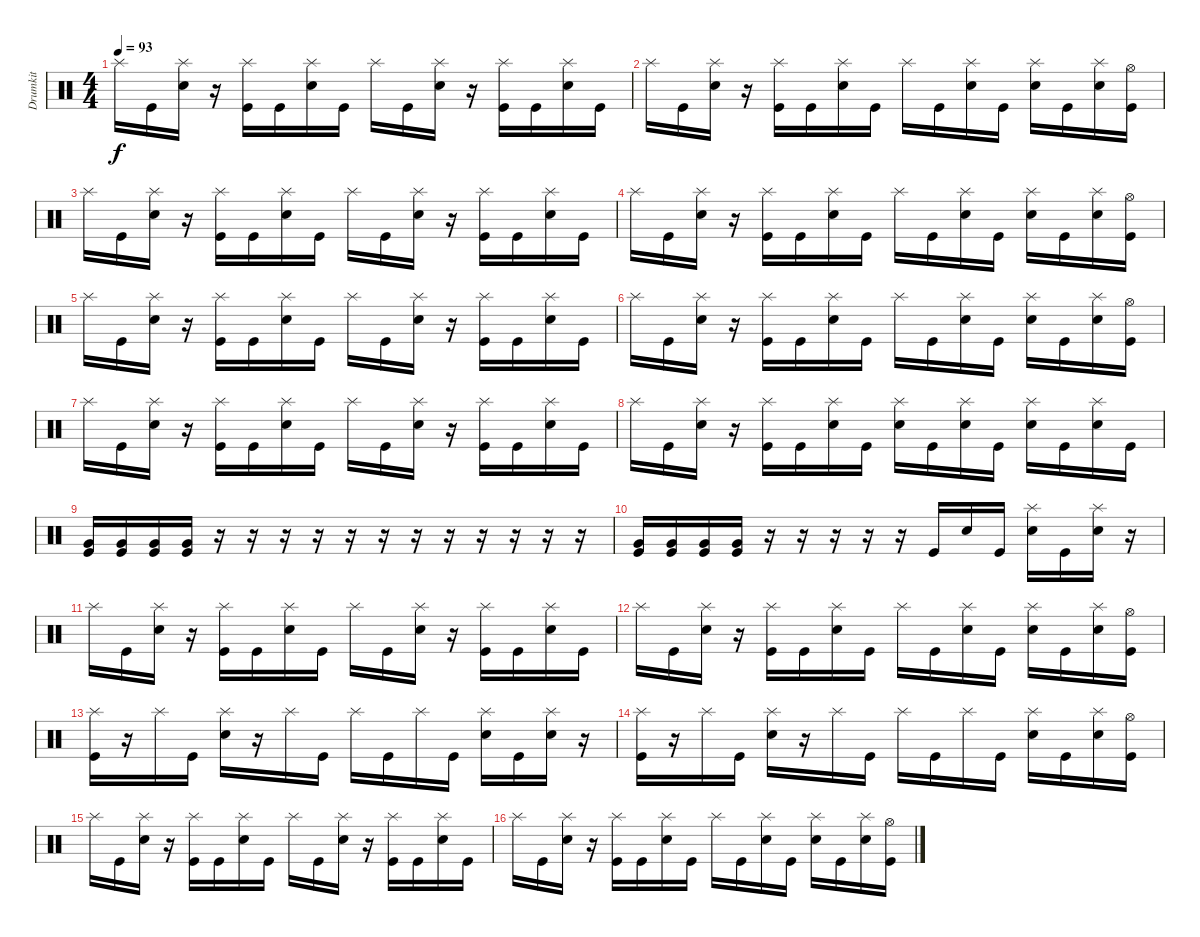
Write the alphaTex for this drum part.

\track ("Drumkit" "Drumkit") {instrument percussion}
\staff {score}
\articulation defaults
\ts (4 4)
\tempo 93
\clef neutral
\ks c "Splash (hit)".16{dy f} "Kick (hit)".16
("Splash (hit)" "Snare (hit) 2").16 r.16 ("Splash (hit)" "Kick (hit)").16 "Kick (hit)".16 ("Splash (hit)" "Snare (hit) 2").16 "Kick (hit)".16 "Splash (hit)".16 "Kick (hit)".16 ("Splash (hit)" "Snare (hit) 2").16 r.16 ("Splash (hit)" "Kick (hit)").16 "Kick (hit)".16 ("Splash (hit)" "Snare (hit) 2").16 "Kick (hit)".16 |
"Splash (hit)".16 "Kick (hit)".16 ("Splash (hit)" "Snare (hit) 2").16 r.16 ("Splash (hit)" "Kick (hit)").16 "Kick (hit)".16 ("Splash (hit)" "Snare (hit) 2").16 "Kick (hit)".16 "Splash (hit)".16 "Kick (hit)".16 ("Splash (hit)" "Snare (hit) 2").16 "Kick (hit)".16 ("Splash (hit)" "Snare (hit) 2").16 "Kick (hit)".16 ("Splash (hit)" "Snare (hit) 2").16 ("Hi-Hat (open)" "Kick (hit)").16 |
"Splash (hit)".16 "Kick (hit)".16 ("Splash (hit)" "Snare (hit) 2").16 r.16 ("Splash (hit)" "Kick (hit)").16 "Kick (hit)".16 ("Splash (hit)" "Snare (hit) 2").16 "Kick (hit)".16 "Splash (hit)".16 "Kick (hit)".16 ("Splash (hit)" "Snare (hit) 2").16 r.16 ("Splash (hit)" "Kick (hit)").16 "Kick (hit)".16 ("Splash (hit)" "Snare (hit) 2").16 "Kick (hit)".16 |
"Splash (hit)".16 "Kick (hit)".16 ("Splash (hit)" "Snare (hit) 2").16 r.16 ("Splash (hit)" "Kick (hit)").16 "Kick (hit)".16 ("Splash (hit)" "Snare (hit) 2").16 "Kick (hit)".16 "Splash (hit)".16 "Kick (hit)".16 ("Splash (hit)" "Snare (hit) 2").16 "Kick (hit)".16 ("Splash (hit)" "Snare (hit) 2").16 "Kick (hit)".16 ("Splash (hit)" "Snare (hit) 2").16 ("Hi-Hat (open)" "Kick (hit)").16 |
"Splash (hit)".16 "Kick (hit)".16 ("Splash (hit)" "Snare (hit) 2").16 r.16 ("Splash (hit)" "Kick (hit)").16 "Kick (hit)".16 ("Splash (hit)" "Snare (hit) 2").16 "Kick (hit)".16 "Splash (hit)".16 "Kick (hit)".16 ("Splash (hit)" "Snare (hit) 2").16 r.16 ("Splash (hit)" "Kick (hit)").16 "Kick (hit)".16 ("Splash (hit)" "Snare (hit) 2").16 "Kick (hit)".16 |
"Splash (hit)".16 "Kick (hit)".16 ("Splash (hit)" "Snare (hit) 2").16 r.16 ("Splash (hit)" "Kick (hit)").16 "Kick (hit)".16 ("Splash (hit)" "Snare (hit) 2").16 "Kick (hit)".16 "Splash (hit)".16 "Kick (hit)".16 ("Splash (hit)" "Snare (hit) 2").16 "Kick (hit)".16 ("Splash (hit)" "Snare (hit) 2").16 "Kick (hit)".16 ("Splash (hit)" "Snare (hit) 2").16 ("Hi-Hat (open)" "Kick (hit)").16 |
"Splash (hit)".16 "Kick (hit)".16 ("Splash (hit)" "Snare (hit) 2").16 r.16 ("Splash (hit)" "Kick (hit)").16 "Kick (hit)".16 ("Splash (hit)" "Snare (hit) 2").16 "Kick (hit)".16 "Splash (hit)".16 "Kick (hit)".16 ("Splash (hit)" "Snare (hit) 2").16 r.16 ("Splash (hit)" "Kick (hit)").16 "Kick (hit)".16 ("Splash (hit)" "Snare (hit) 2").16 "Kick (hit)".16 |
"Splash (hit)".16 "Kick (hit)".16 ("Splash (hit)" "Snare (hit) 2").16 r.16 ("Splash (hit)" "Kick (hit)").16 "Kick (hit)".16 ("Splash (hit)" "Snare (hit) 2").16 "Kick (hit)".16 ("Splash (hit)" "Snare (hit) 2").16 "Kick (hit)".16 ("Splash (hit)" "Snare (hit) 2").16 "Kick (hit)".16 ("Splash (hit)" "Snare (hit) 2").16 "Kick (hit)".16 ("Splash (hit)" "Snare (hit) 2").16 "Kick (hit)".16 |
("Very Low Tom (hit)" "Kick (hit)").16 ("Very Low Tom (hit)" "Kick (hit)").16 ("Very Low Tom (hit)" "Kick (hit)").16 ("Very Low Tom (hit)" "Kick (hit)").16 r.16 r.16 r.16 r.16 r.16 r.16 r.16 r.16 r.16 r.16 r.16 r.16 |
("Very Low Tom (hit)" "Kick (hit)").16 ("Very Low Tom (hit)" "Kick (hit)").16 ("Very Low Tom (hit)" "Kick (hit)").16 ("Very Low Tom (hit)" "Kick (hit)").16 r.16 r.16 r.16 r.16 r.16 "Kick (hit)".16 "Snare (hit) 2".16 "Kick (hit)".16 ("Splash (hit)" "Snare (hit) 2").16 "Kick (hit)".16 ("Splash (hit)" "Snare (hit) 2").16 r.16 |
"Splash (hit)".16 "Kick (hit)".16 ("Splash (hit)" "Snare (hit) 2").16 r.16 ("Splash (hit)" "Kick (hit)").16 "Kick (hit)".16 ("Splash (hit)" "Snare (hit) 2").16 "Kick (hit)".16 "Splash (hit)".16 "Kick (hit)".16 ("Splash (hit)" "Snare (hit) 2").16 r.16 ("Splash (hit)" "Kick (hit)").16 "Kick (hit)".16 ("Splash (hit)" "Snare (hit) 2").16 "Kick (hit)".16 |
"Splash (hit)".16 "Kick (hit)".16 ("Splash (hit)" "Snare (hit) 2").16 r.16 ("Splash (hit)" "Kick (hit)").16 "Kick (hit)".16 ("Splash (hit)" "Snare (hit) 2").16 "Kick (hit)".16 "Splash (hit)".16 "Kick (hit)".16 ("Splash (hit)" "Snare (hit) 2").16 "Kick (hit)".16 ("Splash (hit)" "Snare (hit) 2").16 "Kick (hit)".16 ("Splash (hit)" "Snare (hit) 2").16 ("Hi-Hat (open)" "Kick (hit)").16 |
("Splash (hit)" "Kick (hit)").16 r.16 "Splash (hit)".16 "Kick (hit)".16 ("Splash (hit)" "Snare (hit) 2").16 r.16 "Splash (hit)".16 "Kick (hit)".16 "Splash (hit)".16 "Kick (hit)".16 "Splash (hit)".16 "Kick (hit)".16 ("Splash (hit)" "Snare (hit) 2").16 "Kick (hit)".16 ("Splash (hit)" "Snare (hit) 2").16 r.16 |
("Splash (hit)" "Kick (hit)").16 r.16 "Splash (hit)".16 "Kick (hit)".16 ("Splash (hit)" "Snare (hit) 2").16 r.16 "Splash (hit)".16 "Kick (hit)".16 "Splash (hit)".16 "Kick (hit)".16 "Splash (hit)".16 "Kick (hit)".16 ("Splash (hit)" "Snare (hit) 2").16 "Kick (hit)".16 ("Splash (hit)" "Snare (hit) 2").16 ("Hi-Hat (open)" "Kick (hit)").16 |
"Splash (hit)".16 "Kick (hit)".16 ("Splash (hit)" "Snare (hit) 2").16 r.16 ("Splash (hit)" "Kick (hit)").16 "Kick (hit)".16 ("Splash (hit)" "Snare (hit) 2").16 "Kick (hit)".16 "Splash (hit)".16 "Kick (hit)".16 ("Splash (hit)" "Snare (hit) 2").16 r.16 ("Splash (hit)" "Kick (hit)").16 "Kick (hit)".16 ("Splash (hit)" "Snare (hit) 2").16 "Kick (hit)".16 |
"Splash (hit)".16 "Kick (hit)".16 ("Splash (hit)" "Snare (hit) 2").16 r.16 ("Splash (hit)" "Kick (hit)").16 "Kick (hit)".16 ("Splash (hit)" "Snare (hit) 2").16 "Kick (hit)".16 "Splash (hit)".16 "Kick (hit)".16 ("Splash (hit)" "Snare (hit) 2").16 "Kick (hit)".16 ("Splash (hit)" "Snare (hit) 2").16 "Kick (hit)".16 ("Splash (hit)" "Snare (hit) 2").16 ("Hi-Hat (open)" "Kick (hit)").16
